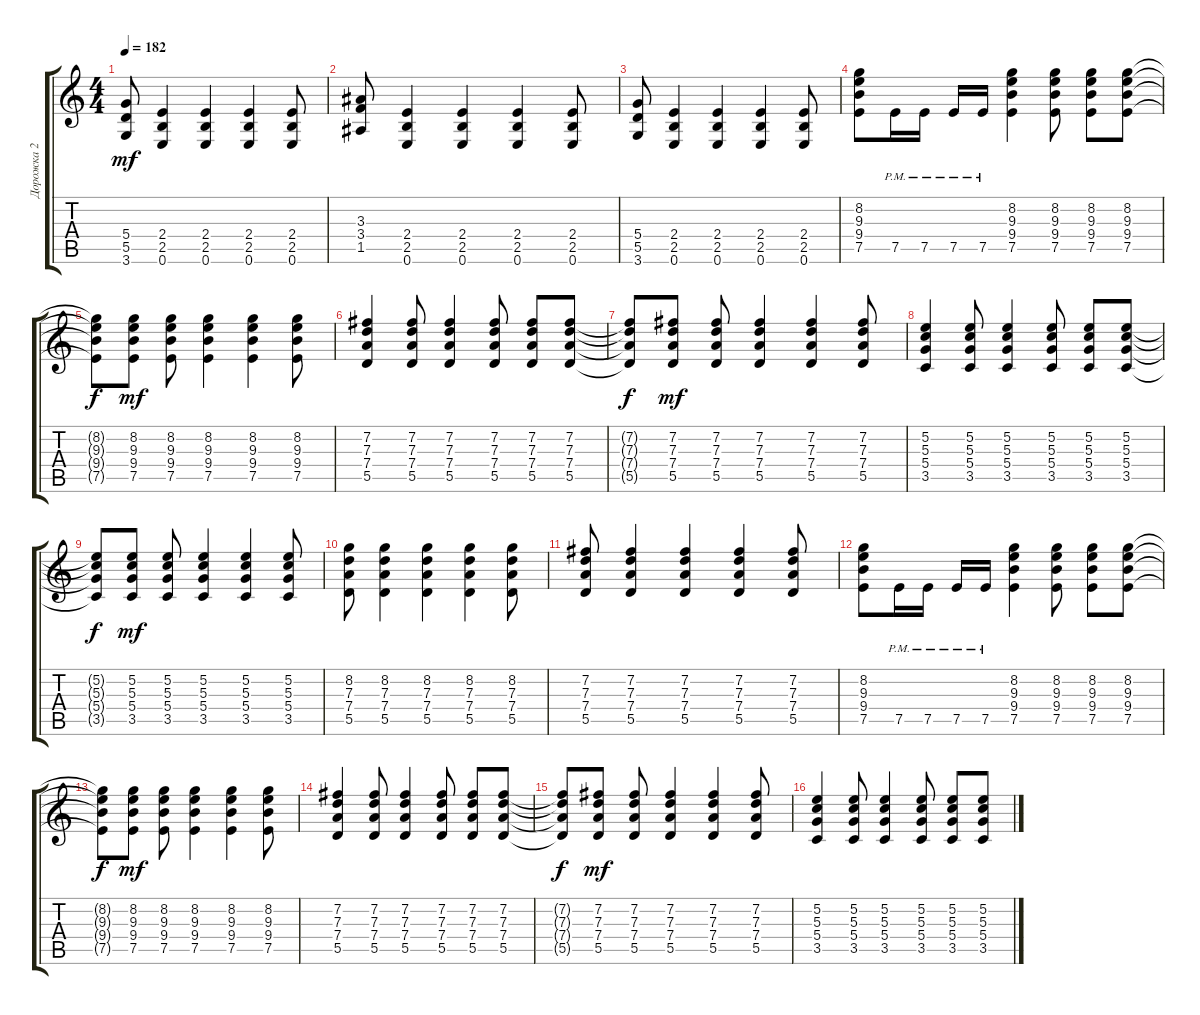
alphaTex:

\track ("Дорожка 2" "Дорожка 2") {instrument overdrivenguitar}
\staff {score tabs}
\tuning (E4 B3 G3 D3 A2 E2) {hide}
\ts (4 4)
\tempo 182
\clef g2
\ks c
(5.4 5.5 3.6).8{dy mf} (2.4 2.5 0.6).4 (2.4 2.5 0.6).4 (2.4 2.5 0.6).4 (2.4 2.5 0.6).8 |
(3.3 3.4 1.5).8 (2.4 2.5 0.6).4 (2.4 2.5 0.6).4 (2.4 2.5 0.6).4 (2.4 2.5 0.6).8 |
(5.4 5.5 3.6).8 (2.4 2.5 0.6).4 (2.4 2.5 0.6).4 (2.4 2.5 0.6).4 (2.4 2.5 0.6).8 |
(8.2 9.3 9.4 7.5).8 7.5{pm}.16 7.5{pm}.16 7.5{pm}.16 7.5{pm}.16 (8.2 9.3 9.4 7.5).4 (8.2 9.3 9.4 7.5).8 (8.2 9.3 9.4 7.5).8 (8.2 9.3 9.4 7.5).8 |
(8.2{t} 9.3{t} 9.4{t} 7.5{t}).8{dy f} (8.2 9.3 9.4 7.5).8{dy mf} (8.2 9.3 9.4 7.5).8 (8.2 9.3 9.4 7.5).4 (8.2 9.3 9.4 7.5).4 (8.2 9.3 9.4 7.5).8 |
(7.2 7.3 7.4 5.5).4 (7.2 7.3 7.4 5.5).8 (7.2 7.3 7.4 5.5).4 (7.2 7.3 7.4 5.5).8 (7.2 7.3 7.4 5.5).8 (7.2 7.3 7.4 5.5).8 |
(7.2{t} 7.3{t} 7.4{t} 5.5{t}).8{dy f} (7.2 7.3 7.4 5.5).8{dy mf} (7.2 7.3 7.4 5.5).8 (7.2 7.3 7.4 5.5).4 (7.2 7.3 7.4 5.5).4 (7.2 7.3 7.4 5.5).8 |
(5.2 5.3 5.4 3.5).4 (5.2 5.3 5.4 3.5).8 (5.2 5.3 5.4 3.5).4 (5.2 5.3 5.4 3.5).8 (5.2 5.3 5.4 3.5).8 (5.2 5.3 5.4 3.5).8 |
(5.2{t} 5.3{t} 5.4{t} 3.5{t}).8{dy f} (5.2 5.3 5.4 3.5).8{dy mf} (5.2 5.3 5.4 3.5).8 (5.2 5.3 5.4 3.5).4 (5.2 5.3 5.4 3.5).4 (5.2 5.3 5.4 3.5).8 |
(8.2 7.3 7.4 5.5).8 (8.2 7.3 7.4 5.5).4 (8.2 7.3 7.4 5.5).4 (8.2 7.3 7.4 5.5).4 (8.2 7.3 7.4 5.5).8 |
(7.2 7.3 7.4 5.5).8 (7.2 7.3 7.4 5.5).4 (7.2 7.3 7.4 5.5).4 (7.2 7.3 7.4 5.5).4 (7.2 7.3 7.4 5.5).8 |
(8.2 9.3 9.4 7.5).8 7.5{pm}.16 7.5{pm}.16 7.5{pm}.16 7.5{pm}.16 (8.2 9.3 9.4 7.5).4 (8.2 9.3 9.4 7.5).8 (8.2 9.3 9.4 7.5).8 (8.2 9.3 9.4 7.5).8 |
(8.2{t} 9.3{t} 9.4{t} 7.5{t}).8{dy f} (8.2 9.3 9.4 7.5).8{dy mf} (8.2 9.3 9.4 7.5).8 (8.2 9.3 9.4 7.5).4 (8.2 9.3 9.4 7.5).4 (8.2 9.3 9.4 7.5).8 |
(7.2 7.3 7.4 5.5).4 (7.2 7.3 7.4 5.5).8 (7.2 7.3 7.4 5.5).4 (7.2 7.3 7.4 5.5).8 (7.2 7.3 7.4 5.5).8 (7.2 7.3 7.4 5.5).8 |
(7.2{t} 7.3{t} 7.4{t} 5.5{t}).8{dy f} (7.2 7.3 7.4 5.5).8{dy mf} (7.2 7.3 7.4 5.5).8 (7.2 7.3 7.4 5.5).4 (7.2 7.3 7.4 5.5).4 (7.2 7.3 7.4 5.5).8 |
(5.2 5.3 5.4 3.5).4 (5.2 5.3 5.4 3.5).8 (5.2 5.3 5.4 3.5).4 (5.2 5.3 5.4 3.5).8 (5.2 5.3 5.4 3.5).8 (5.2 5.3 5.4 3.5).8
